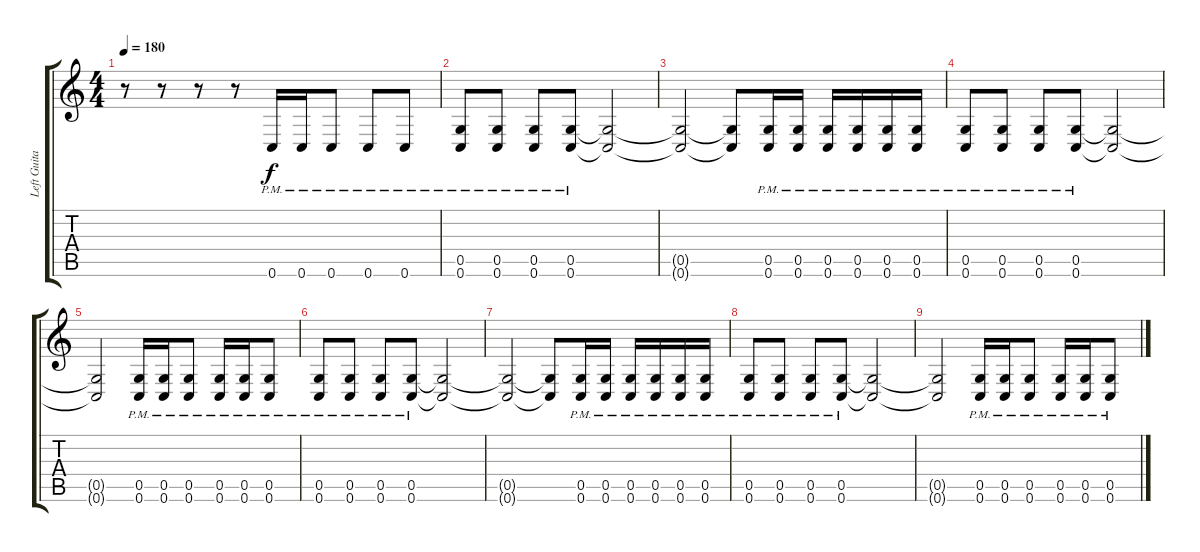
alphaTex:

\track ("Left Guitar" "Left Guita") {instrument distortionguitar}
\staff {score tabs}
\tuning (D4 A3 F3 C3 G2 C2) {hide}
\ts (4 4)
\tempo 180
\clef g2
\ks c
r.8{dy f} r.8 r.8 r.8 0.6{pm}.16 0.6{pm}.16 0.6{pm}.8 0.6{pm}.8 0.6{pm}.8 |
(0.5{pm} 0.6{pm}).8 (0.5{pm} 0.6{pm}).8 (0.5{pm} 0.6{pm}).8 (0.5{pm} 0.6{pm}).8 (0.5{t} 0.6{t}).2 |
(0.5{t} 0.6{t}).2 (0.5{t} 0.6{t}).8 (0.5{pm} 0.6{pm}).16 (0.5{pm} 0.6{pm}).16 (0.5{pm} 0.6{pm}).16 (0.5{pm} 0.6{pm}).16 (0.5{pm} 0.6{pm}).16 (0.5{pm} 0.6{pm}).16 |
(0.5{pm} 0.6{pm}).8 (0.5{pm} 0.6{pm}).8 (0.5{pm} 0.6{pm}).8 (0.5{pm} 0.6{pm}).8 (0.5{t} 0.6{t}).2 |
(0.5{t} 0.6{t}).2 (0.5{pm} 0.6{pm}).16 (0.5{pm} 0.6{pm}).16 (0.5{pm} 0.6{pm}).8 (0.5{pm} 0.6{pm}).16 (0.5{pm} 0.6{pm}).16 (0.5{pm} 0.6{pm}).8 |
(0.5{pm} 0.6{pm}).8 (0.5{pm} 0.6{pm}).8 (0.5{pm} 0.6{pm}).8 (0.5{pm} 0.6{pm}).8 (0.5{t} 0.6{t}).2 |
(0.5{t} 0.6{t}).2 (0.5{t} 0.6{t}).8 (0.5{pm} 0.6{pm}).16 (0.5{pm} 0.6{pm}).16 (0.5{pm} 0.6{pm}).16 (0.5{pm} 0.6{pm}).16 (0.5{pm} 0.6{pm}).16 (0.5{pm} 0.6{pm}).16 |
(0.5{pm} 0.6{pm}).8 (0.5{pm} 0.6{pm}).8 (0.5{pm} 0.6{pm}).8 (0.5{pm} 0.6{pm}).8 (0.5{t} 0.6{t}).2 |
(0.5{t} 0.6{t}).2 (0.5{pm} 0.6{pm}).16 (0.5{pm} 0.6{pm}).16 (0.5{pm} 0.6{pm}).8 (0.5{pm} 0.6{pm}).16 (0.5{pm} 0.6{pm}).16 (0.5{pm} 0.6{pm}).8
